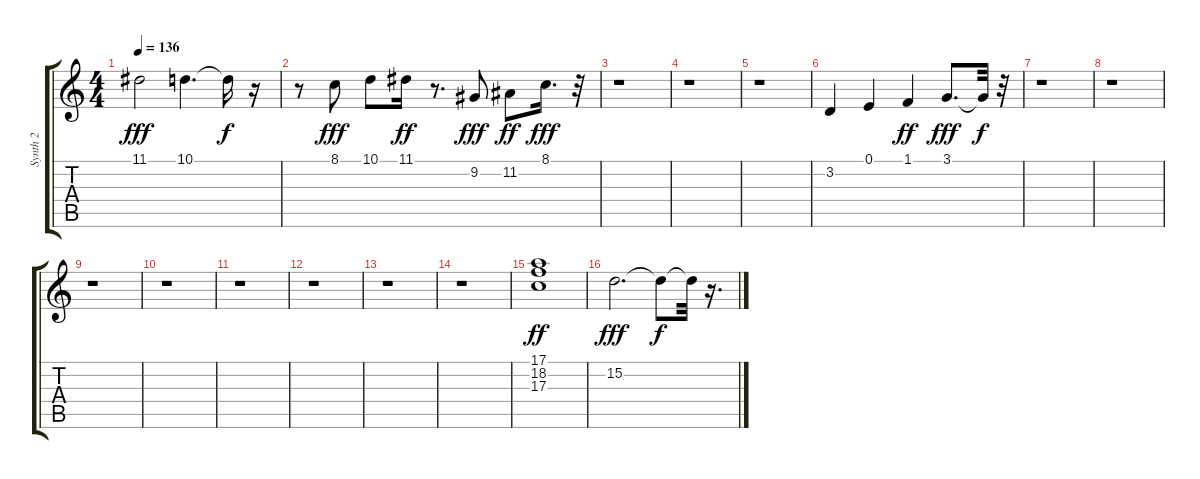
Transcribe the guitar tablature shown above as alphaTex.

\track ("Synth 2" "Synth 2") {instrument stringensemble1}
\staff {score tabs}
\tuning (E4 B3 G3 D3 A2 E2) {hide}
\ts (4 4)
\tempo 136
\clef g2
\ks c
11.1.2{dy fff} 10.1.4{d} 10.1{t}.16{dy f} r.16 |
r.8 8.1.8{dy fff} 10.1.8 11.1.16{dy ff} r.8{d} 9.2.8{dy fff} 11.2.8{dy ff} 8.1.16{d dy fff} r.32 |
r.1 |
r.1 |
r.1 |
3.2.4{volume 8} 0.1.4 1.1.4{dy ff} 3.1.8{d dy fff} 3.1{t}.32{dy f} r.32 |
r.1 |
r.1 |
r.1 |
r.1 |
r.1 |
r.1 |
r.1 |
r.1 |
(17.1 18.2 17.3).1{dy ff} |
15.2.2{d dy fff} 15.2{t}.8{dy f} 15.2{t}.32 r.16{d}
